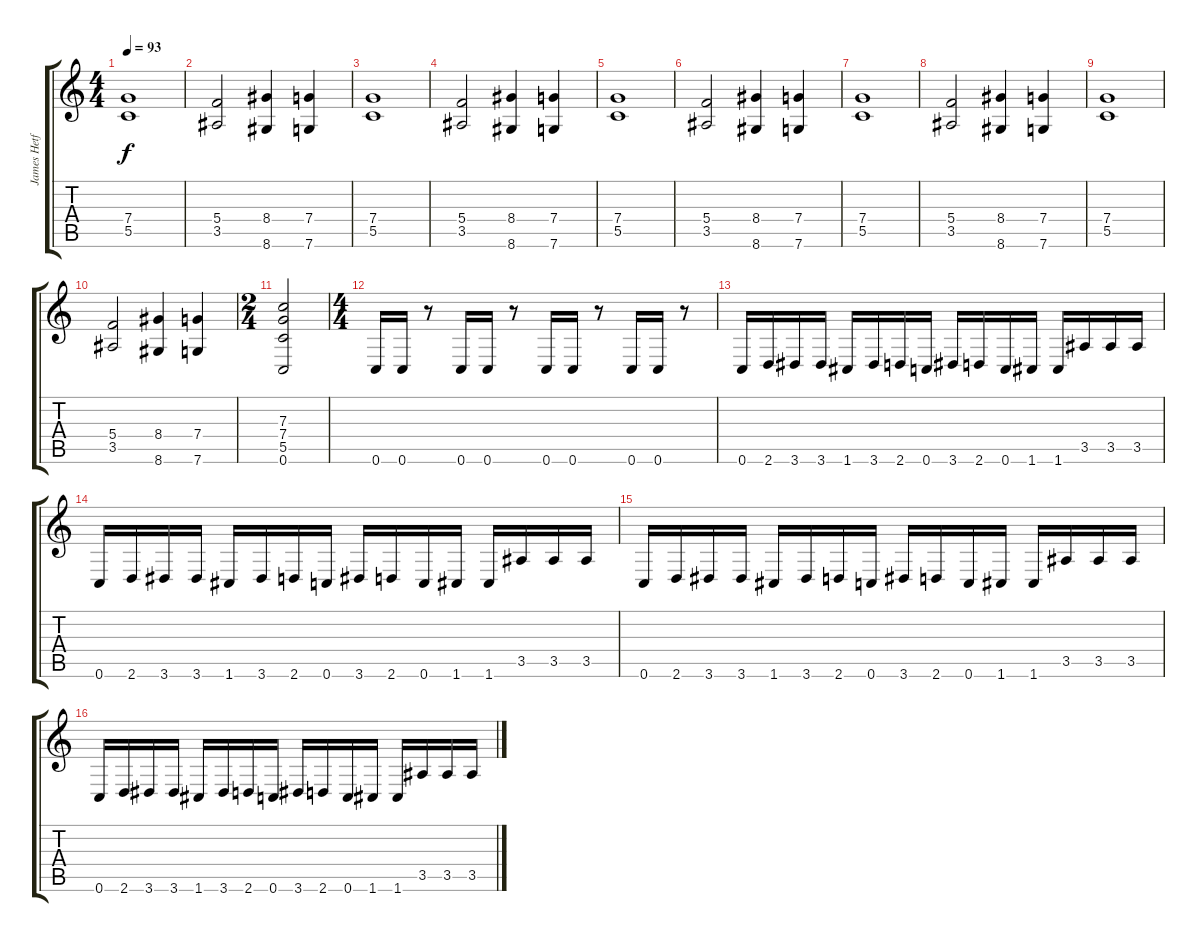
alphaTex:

\track ("James Hetfield" "James Hetf") {instrument overdrivenguitar}
\staff {score tabs}
\tuning (D4 A3 F3 C3 G2 C2) {hide}
\ts (4 4)
\tempo 93
\clef g2
\ks c
(7.4 5.5).1{dy f} |
(5.4 3.5).2 (8.4 8.6).4 (7.4 7.6).4 |
(7.4 5.5).1 |
(5.4 3.5).2 (8.4 8.6).4 (7.4 7.6).4 |
(7.4 5.5).1 |
(5.4 3.5).2 (8.4 8.6).4 (7.4 7.6).4 |
(7.4 5.5).1 |
(5.4 3.5).2 (8.4 8.6).4 (7.4 7.6).4 |
(7.4 5.5).1 |
(5.4 3.5).2 (8.4 8.6).4 (7.4 7.6).4 |
\ts (2 4)
(7.3 7.4 5.5 0.6).2 |
\ts (4 4)
0.6.16 0.6.16 r.8 0.6.16 0.6.16 r.8 0.6.16 0.6.16 r.8 0.6.16 0.6.16 r.8 |
0.6.16 2.6.16 3.6.16 3.6.16 1.6.16 3.6.16 2.6.16 0.6.16 3.6.16 2.6.16 0.6.16 1.6.16 1.6.16 3.5.16 3.5.16 3.5.16 |
0.6.16{instrument overdrivenguitar} 2.6.16 3.6.16 3.6.16 1.6.16 3.6.16 2.6.16 0.6.16 3.6.16 2.6.16 0.6.16 1.6.16 1.6.16 3.5.16 3.5.16 3.5.16 |
0.6.16 2.6.16 3.6.16 3.6.16 1.6.16 3.6.16 2.6.16 0.6.16 3.6.16 2.6.16 0.6.16 1.6.16 1.6.16 3.5.16 3.5.16 3.5.16 |
0.6.16 2.6.16 3.6.16 3.6.16 1.6.16 3.6.16 2.6.16 0.6.16 3.6.16 2.6.16 0.6.16 1.6.16 1.6.16 3.5.16 3.5.16 3.5.16
